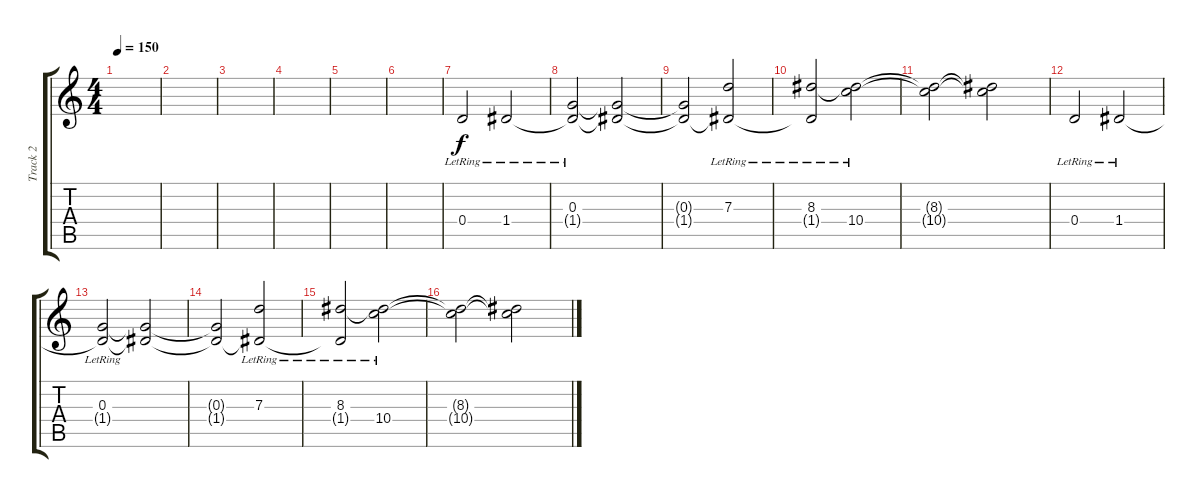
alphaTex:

\track ("Track 2" "Track 2") {instrument overdrivenguitar}
\staff {score tabs}
\tuning (E4 B3 G3 D3 A2 D2) {hide}
\ts (4 4)
\tempo 150
\clef g2
\ks c
|
|
|
|
|
|
0.4{lr}.2 1.4{lr}.2 |
(0.3{lr} 1.4{t}).2 (0.3{t} 1.4{t}).2 |
(0.3{t} 1.4{t}).2 (7.3{lr} 1.4{t}).2 |
(8.3{lr} 1.4{t}).2 (8.3{t} 10.4{lr}).2 |
(8.3{t} 10.4{t}).2 (8.3{t} 10.4{t}).2 |
0.4{lr}.2 1.4{lr}.2 |
(0.3{lr} 1.4{t}).2 (0.3{t} 1.4{t}).2 |
(0.3{t} 1.4{t}).2 (7.3{lr} 1.4{t}).2 |
(8.3{lr} 1.4{t}).2 (8.3{t} 10.4{lr}).2 |
(8.3{t} 10.4{t}).2 (8.3{t} 10.4{t}).2
